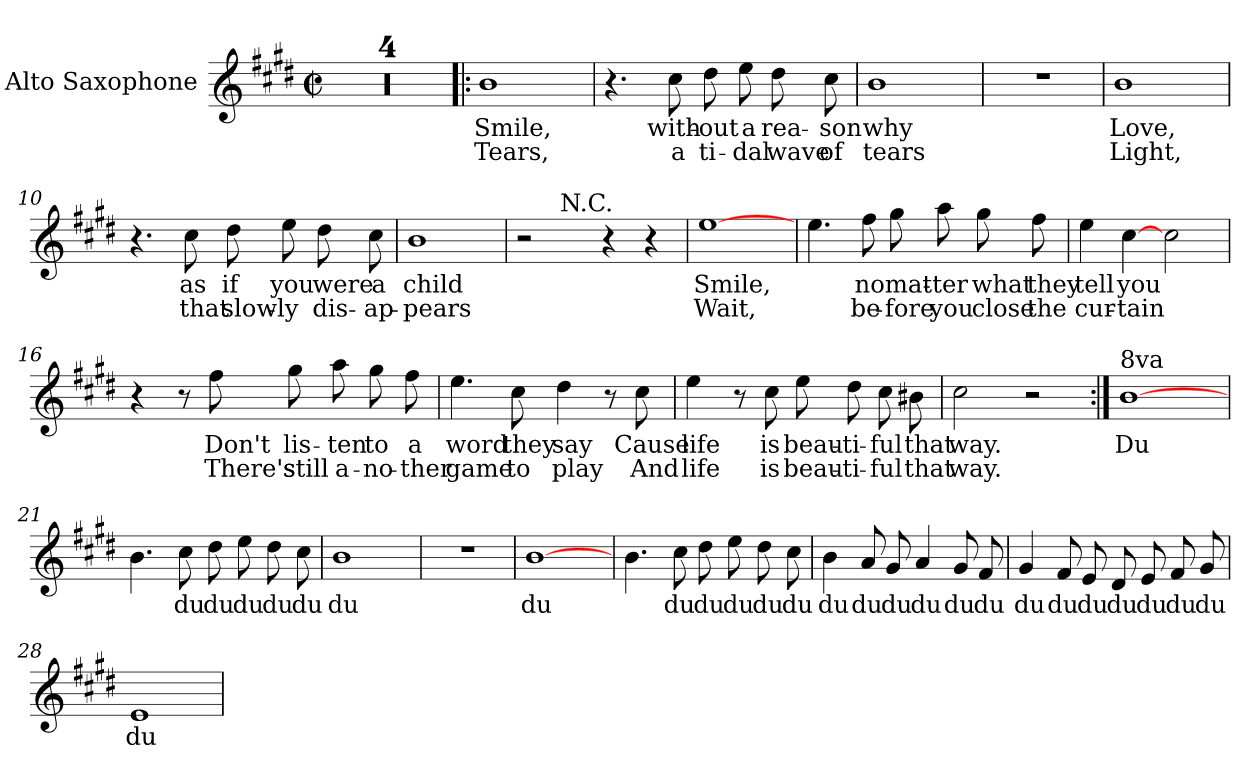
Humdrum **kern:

**kern	**text	**text
*part1	*part1	*part1
*staff1	*staff1	*staff1
*I"Alto Saxophone	*	*
*I'Alto Sax.	*	*
*clefG2	*	*
*k[f#c#g#d#]	*	*
*E:	*	*
*M2/2	*	*
*met(c|)	*	*
=1	=1	=1
1r	.	.
=2	=2	=2
1r	.	.
=3	=3	=3
1r	.	.
=4	=4	=4
1r	.	.
!!LO:LB:g=z
=5!|:	=5!|:	=5!|:
1b	-Smile,	-Tears,
=6	=6	=6
4.r	.	.
8cc#	-with-	-a
8dd#L	-out	-ti-
8ee	-a	-dal
8dd#	-rea-	-wave
8cc#	-son	-of
=7	=7	=7
1b	-why	-tears
=8	=8	=8
1r	.	.
!!LO:LB:g=z
=9	=9	=9
1b	-Love,	-Light,
=10	=10	=10
4.r	.	.
8cc#	-as	-that
8dd#L	-if	-slow-
8ee	-you	-ly
8dd#	-were	-dis-
8cc#	-a	-ap-
=11	=11	=11
1b	-child	-pears
=12	=12	=12
*^	*	*
2r	4ryy	.	.
!	!LO:TX:a:t=N.C.	!	!
.	2.ryy	.	.
4r	.	.	.
4r	.	.	.
*v	*v	*	*
!!LO:LB:g=z
=13	=13	=13
[1ee	-Smile,	-Wait,
=14	=14	=14
4.ee	.	.
8ff#	-no	-be-
8gg#L	-mat-	-fore
8aa	-ter	-you
8gg#	-what	-close
8ff#	-they	-the
=15	=15	=15
4ee	-tell	-cur-
[4cc#	-you	-tain
2cc#	.	.
=16	=16	=16
4r	.	.
8r	.	.
8ff#	-Don't	-There's
8gg#L	-lis-	-still
8aa	-ten	-a-
8gg#	-to	-no-
8ff#	-a	-ther
!!LO:LB:g=z
=17	=17	=17
4.ee	-word	-game
8cc#	-they	-to
4dd#	-say	-play
8r	.	.
8cc#	-Cause	-And
=18	=18	=18
4ee	-life	-life
8r	.	.
8cc#	-is	-is
8eeL	-beau-	-beau-
8dd#	-ti-	-ti-
8cc#	-ful	-ful
8b#	-that	-that
=19	=19	=19
2cc#	-way.	-way.
2r	.	.
!!LO:LB:g=z
=20:|!	=20:|!	=20:|!
!LO:TX:a:t=8va	!	!
[1b	-Du	.
=21	=21	=21
4.b	.	.
8cc#	-du	.
8dd#L	-du	.
8ee	-du	.
8dd#	-du	.
8cc#	-du	.
=22	=22	=22
1b	-du	.
=23	=23	=23
1r	.	.
!!LO:LB:g=z
=24	=24	=24
[1b	-du	.
=25	=25	=25
4.b	.	.
8cc#	-du	.
8dd#L	-du	.
8ee	-du	.
8dd#	-du	.
8cc#	-du	.
=26	=26	=26
4b	-du	.
8aL	-du	.
8g#	-du	.
4a	-du	.
8g#L	-du	.
8f#	-du	.
!!LO:LB:g=z
=27	=27	=27
4g#	-du	.
8f#L	-du	.
8e	-du	.
8d#L	-du	.
8e	-du	.
8f#	-du	.
8g#	-du	.
=28	=28	=28
1e	-du	.
=	=	=
*-	*-	*-
